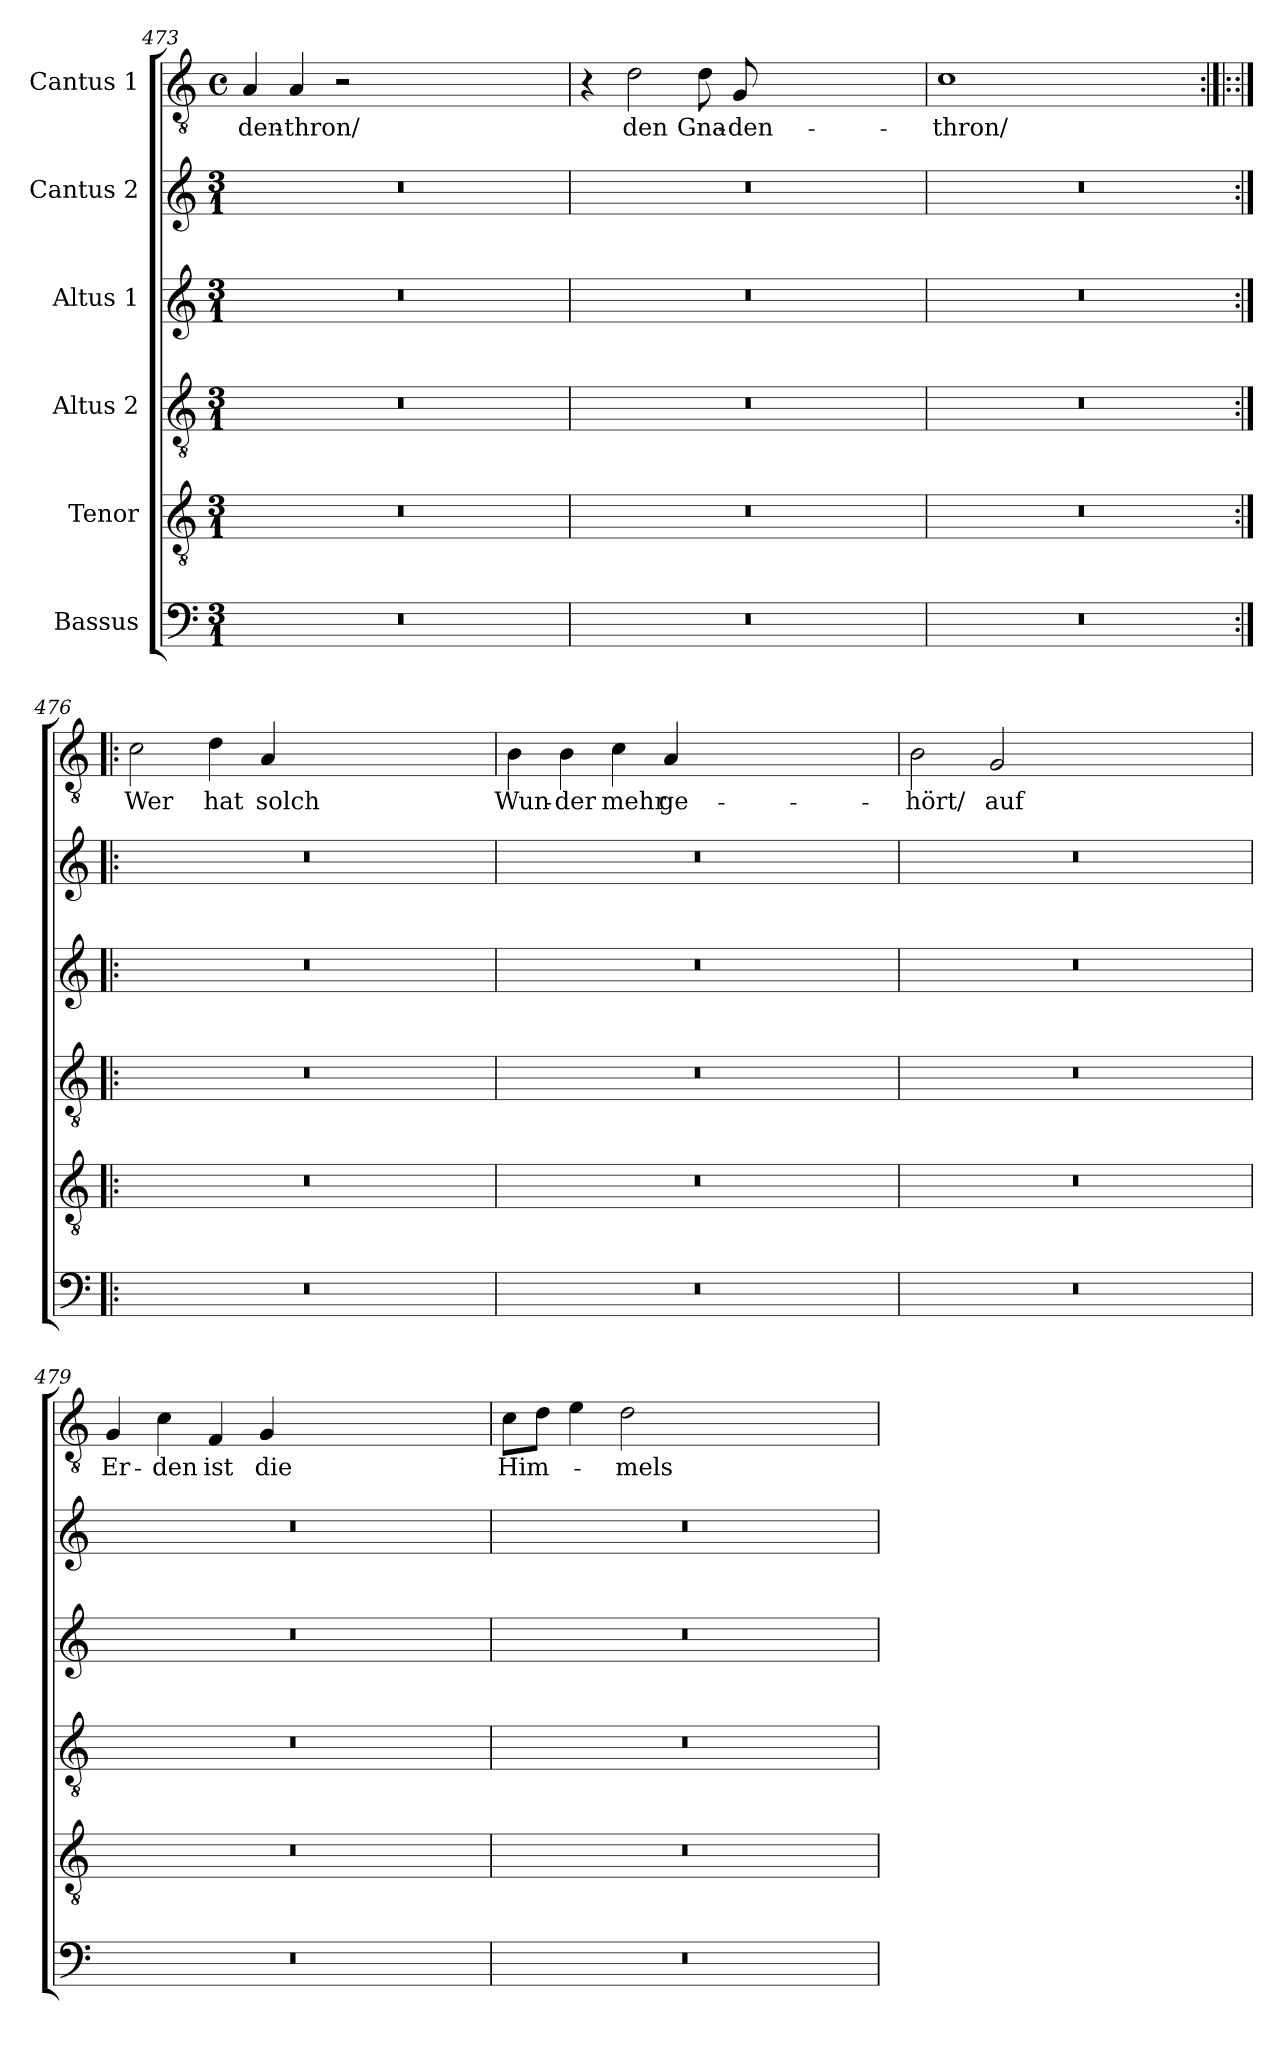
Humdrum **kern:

**kern	**kern	**kern	**kern	**kern	**kern	**text
*part6	*part5	*part4	*part3	*part2	*part1	*part1
*staff6	*staff5	*staff4	*staff3	*staff2	*staff1	*staff1
*I"Bassus	*I"Tenor	*I"Altus 2	*I"Altus 1	*I"Cantus 2	*I"Cantus 1	*
*clefF4	*clefGv2	*clefGv2	*clefG2	*clefG2	*clefGv2	*
*M3/1	*M3/1	*M3/1	*M3/1	*M3/1	*M4/4	*
*	*	*	*	*	*met(c)	*
=473	=473	=473	=473	=473	=473	=473
!	!	!	!	!	!	!LO:LY:b
0.r	0.r	0.r	0.r	0.r	4A/	-den-
!	!	!	!	!	!	!LO:LY:b:cj
.	.	.	.	.	4A/	-thron/
.	.	.	.	.	2r	.
.	.	.	.	.	0ryy	.
=474	=474	=474	=474	=474	=474	=474
0.r	0.r	0.r	0.r	0.r	4r	.
!	!	!	!	!	!	!LO:LY:b:cj
.	.	.	.	.	2d\	den
!	!	!	!	!	!	!LO:LY:b
.	.	.	.	.	8d\	Gna-
!	!	!	!	!	!	!LO:LY:b:rj
.	.	.	.	.	8G/	-den-
.	.	.	.	.	0ryy	.
=475	=475	=475	=475	=475	=475	=475
!	!	!	!	!	!	!LO:LY:b:cj
0.r	0.r	0.r	0.r	0.r	1c	-thron/
.	.	.	.	.	0ryy	.
=476	=476	=476	=476	=476	=476:|!|:	=476:|!|:
!	!	!	!	!	!	!LO:LY:b:cj
0.r	0.r	0.r	0.r	0.r	2c\	Wer
!	!	!	!	!	!	!LO:LY:b:cj
.	.	.	.	.	4d\	hat
!	!	!	!	!	!	!LO:LY:b:cj
.	.	.	.	.	4A/	solch
.	.	.	.	.	0ryy	.
=477	=477	=477	=477	=477	=477	=477
!	!	!	!	!	!	!LO:LY:b:cj
0.r	0.r	0.r	0.r	0.r	4B\	Wun-
!	!	!	!	!	!	!LO:LY:b:rj
.	.	.	.	.	4B\	-der
!	!	!	!	!	!	!LO:LY:b:cj
.	.	.	.	.	4c\	mehr
!	!	!	!	!	!	!LO:LY:b:cj
.	.	.	.	.	4A/	ge-
.	.	.	.	.	0ryy	.
!!LO:LB:g=z
=478	=478	=478	=478	=478	=478	=478
!	!	!	!	!	!	!LO:LY:b:cj
0.r	0.r	0.r	0.r	0.r	2B\	-hört/
!	!	!	!	!	!	!LO:LY:b:cj
.	.	.	.	.	2G/	auf
.	.	.	.	.	0ryy	.
=479	=479	=479	=479	=479	=479	=479
!	!	!	!	!	!	!LO:LY:b:cj
0.r	0.r	0.r	0.r	0.r	4G/	Er-
!	!	!	!	!	!	!LO:LY:b:cj
.	.	.	.	.	4c\	-den
!	!	!	!	!	!	!LO:LY:b:cj
.	.	.	.	.	4F/	ist
!	!	!	!	!	!	!LO:LY:b:cj
.	.	.	.	.	4G/	die
.	.	.	.	.	0ryy	.
=480	=480	=480	=480	=480	=480	=480
!	!	!	!	!	!	!LO:LY:b:cj
0.r	0.r	0.r	0.r	0.r	8c\L	Him-
.	.	.	.	.	8d\J	.
.	.	.	.	.	4e\	.
!	!	!	!	!	!	!LO:LY:b:cj
.	.	.	.	.	2d\	-mels-
.	.	.	.	.	0ryy	.
=	=	=	=	=	=	=
*-	*-	*-	*-	*-	*-	*-
